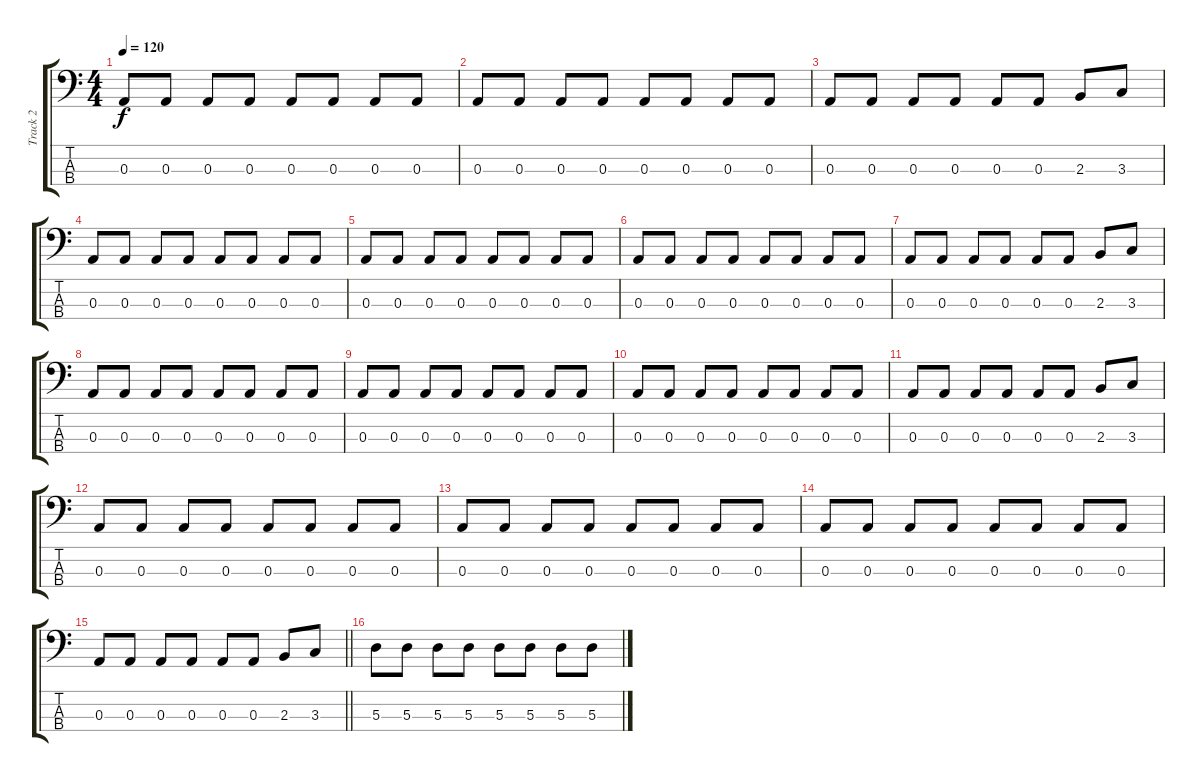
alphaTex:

\track ("Track 2" "Track 2") {instrument electricbassfinger}
\staff {score tabs}
\tuning (G2 D2 A1 E1) {hide}
\ts (4 4)
\tempo 120
\clef f4
\ks c
0.3.8{dy f} 0.3.8 0.3.8 0.3.8 0.3.8 0.3.8 0.3.8 0.3.8 |
0.3.8 0.3.8 0.3.8 0.3.8 0.3.8 0.3.8 0.3.8 0.3.8 |
0.3.8 0.3.8 0.3.8 0.3.8 0.3.8 0.3.8 2.3.8 3.3.8 |
0.3.8 0.3.8 0.3.8 0.3.8 0.3.8 0.3.8 0.3.8 0.3.8 |
0.3.8 0.3.8 0.3.8 0.3.8 0.3.8 0.3.8 0.3.8 0.3.8 |
0.3.8 0.3.8 0.3.8 0.3.8 0.3.8 0.3.8 0.3.8 0.3.8 |
0.3.8 0.3.8 0.3.8 0.3.8 0.3.8 0.3.8 2.3.8 3.3.8 |
0.3.8 0.3.8 0.3.8 0.3.8 0.3.8 0.3.8 0.3.8 0.3.8 |
0.3.8 0.3.8 0.3.8 0.3.8 0.3.8 0.3.8 0.3.8 0.3.8 |
0.3.8 0.3.8 0.3.8 0.3.8 0.3.8 0.3.8 0.3.8 0.3.8 |
0.3.8 0.3.8 0.3.8 0.3.8 0.3.8 0.3.8 2.3.8 3.3.8 |
0.3.8 0.3.8 0.3.8 0.3.8 0.3.8 0.3.8 0.3.8 0.3.8 |
0.3.8 0.3.8 0.3.8 0.3.8 0.3.8 0.3.8 0.3.8 0.3.8 |
0.3.8 0.3.8 0.3.8 0.3.8 0.3.8 0.3.8 0.3.8 0.3.8 |
\barLineRight lightlight
0.3.8 0.3.8 0.3.8 0.3.8 0.3.8 0.3.8 2.3.8 3.3.8 |
5.3.8 5.3.8 5.3.8 5.3.8 5.3.8 5.3.8 5.3.8 5.3.8
